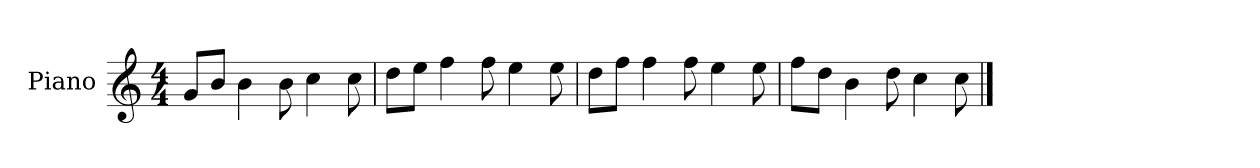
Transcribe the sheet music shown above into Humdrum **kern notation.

**kern
*part1
*staff1
*I"Piano
*I'P-no
*clefG2
*k[]
*M4/4
*MM90
=1
8g/L
8b/J
4b\
8b\
4cc\
8cc\
=2
8dd\L
8ee\J
4ff\
8ff\
4ee\
8ee\
=3
8dd\L
8ff\J
4ff\
8ff\
4ee\
8ee\
=4
8ff\L
8dd\J
4b\
8dd\
4cc\
8cc\
==
*-
